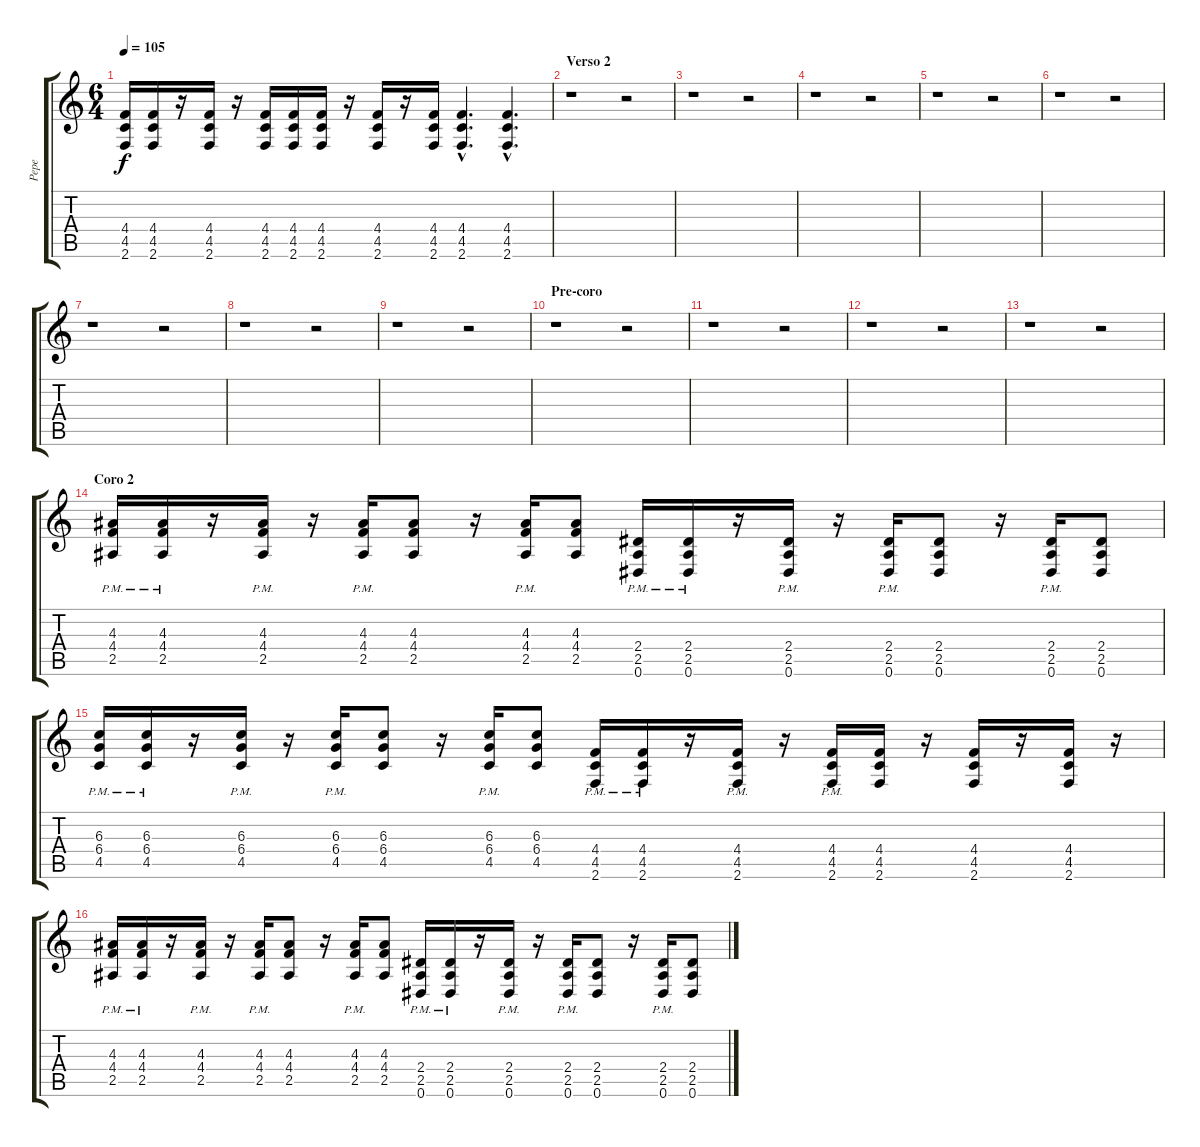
\track ("Pepe" "Pepe") {instrument distortionguitar}
\staff {score tabs}
\tuning (Eb4 Bb3 Gb3 Db3 Ab2 Eb2) {hide}
\ts (6 4)
\tempo 105
\clef g2
\ks c
(4.4 4.5 2.6).16{dy f} (4.4 4.5 2.6).16 r.16 (4.4 4.5 2.6).16 r.16 (4.4 4.5 2.6).16 (4.4 4.5 2.6).16 (4.4 4.5 2.6).16 r.16 (4.4 4.5 2.6).16 r.16 (4.4 4.5 2.6).16 (4.4{hac} 4.5{hac} 2.6{hac}).4{d} (4.4{hac} 4.5{hac} 2.6{hac}).4{d} |
\section ("" "Verso 2")
r.1 r.2 |
r.1 r.2 |
r.1 r.2 |
r.1 r.2 |
r.1 r.2 |
r.1 r.2 |
r.1 r.2 |
r.1 r.2 |
\section ("" "Pre-coro")
r.1 r.2 |
r.1 r.2 |
r.1 r.2 |
r.1 r.2 |
\section ("" "Coro 2")
(4.3{pm} 4.4{pm} 2.5{pm}).16{volume 8 instrument overdrivenguitar} (4.3{pm} 4.4{pm} 2.5{pm}).16 r.16 (4.3{pm} 4.4 2.5{pm}).16 r.16 (4.3{pm} 4.4{pm} 2.5{pm}).16 (4.3 4.4 2.5).8 r.16 (4.3{pm} 4.4{pm} 2.5{pm}).16 (4.3 4.4 2.5).8 (2.4{pm} 2.5{pm} 0.6{pm}).16 (2.4{pm} 2.5{pm} 0.6{pm}).16 r.16 (2.4{pm} 2.5{pm} 0.6{pm}).16 r.16 (2.4{pm} 2.5{pm} 0.6{pm}).16 (2.4 2.5 0.6).8 r.16 (2.4{pm} 2.5{pm} 0.6{pm}).16 (2.4 2.5 0.6).8 |
(6.3{pm} 6.4{pm} 4.5{pm}).16 (6.3{pm} 6.4{pm} 4.5{pm}).16 r.16 (6.3{pm} 6.4 4.5{pm}).16 r.16 (6.3{pm} 6.4{pm} 4.5{pm}).16 (6.3 6.4 4.5).8 r.16 (6.3{pm} 6.4{pm} 4.5{pm}).16 (6.3 6.4 4.5).8 (4.4{pm} 4.5{pm} 2.6{pm}).16 (4.4{pm} 4.5{pm} 2.6{pm}).16 r.16 (4.4{pm} 4.5{pm} 2.6).16 r.16 (4.4{pm} 4.5{pm} 2.6{pm}).16 (4.4 4.5 2.6).16 r.16 (4.4 4.5 2.6).16 r.16 (4.4 4.5 2.6).16 r.16 |
(4.3{pm} 4.4{pm} 2.5{pm}).16 (4.3{pm} 4.4{pm} 2.5{pm}).16 r.16 (4.3{pm} 4.4 2.5{pm}).16 r.16 (4.3{pm} 4.4{pm} 2.5{pm}).16 (4.3 4.4 2.5).8 r.16 (4.3{pm} 4.4{pm} 2.5{pm}).16 (4.3 4.4 2.5).8 (2.4{pm} 2.5{pm} 0.6{pm}).16 (2.4{pm} 2.5{pm} 0.6{pm}).16 r.16 (2.4{pm} 2.5{pm} 0.6{pm}).16 r.16 (2.4{pm} 2.5{pm} 0.6{pm}).16 (2.4 2.5 0.6).8 r.16 (2.4{pm} 2.5{pm} 0.6{pm}).16 (2.4 2.5 0.6).8
